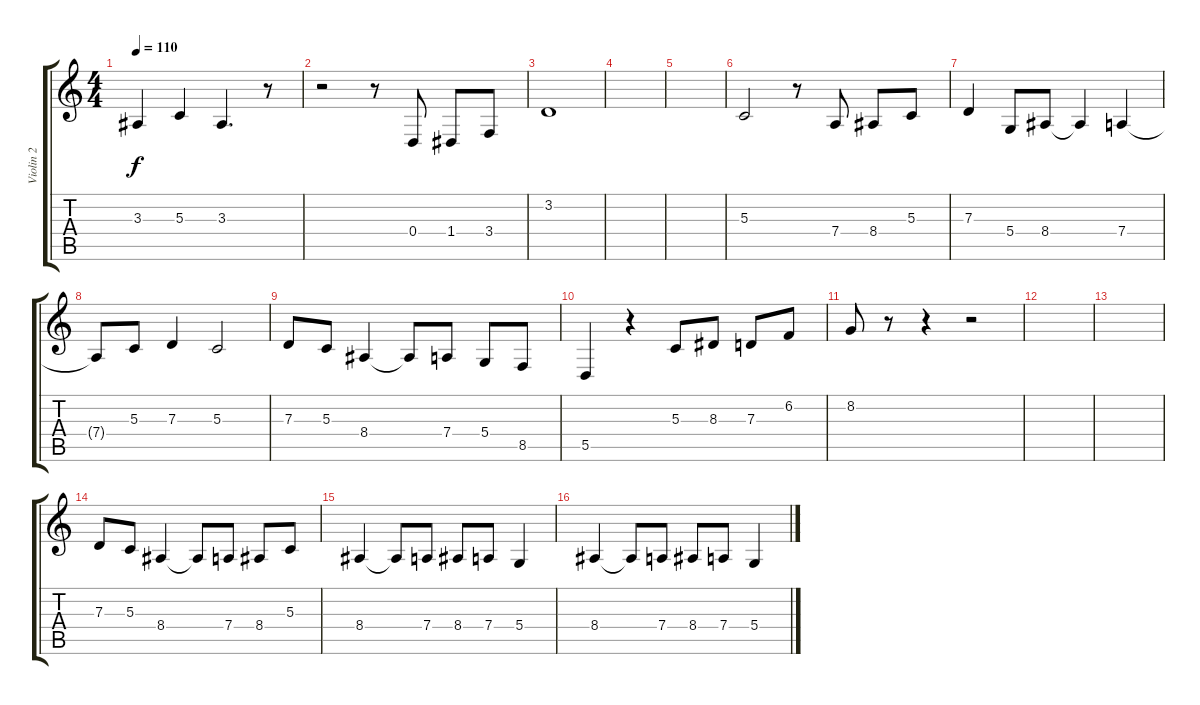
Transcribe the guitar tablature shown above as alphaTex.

\track ("Violin 2" "Violin 2") {instrument violin}
\staff {score tabs}
\tuning (E4 B3 G3 D3 A2 E2) {hide}
\ts (4 4)
\tempo 110
\clef g2
\ks c
3.3.4{dy f} 5.3.4 3.3.4{d} r.8 |
r.2 r.8 0.4.8 1.4.8 3.4.8 |
3.2.1{volume 0} |
|
|
5.3.2 r.8 7.4.8 8.4.8 5.3.8 |
7.3.4 5.4.8 8.4.8 8.4{t}.4 7.4.4 |
7.4{t}.8 5.3.8 7.3.4 5.3.2 |
7.3.8 5.3.8 8.4.4 8.4{t}.8 7.4.8 5.4.8 8.5.8 |
5.5.4 r.4 5.3.8 8.3.8 7.3.8 6.2.8 |
8.2.8 r.8 r.4 r.2 |
|
|
7.3.8 5.3.8 8.4.4 8.4{t}.8 7.4.8 8.4.8 5.3.8 |
8.4.4{volume 14} 8.4{t}.8 7.4.8 8.4.8 7.4.8 5.4.4 |
8.4.4 8.4{t}.8 7.4.8 8.4.8 7.4.8 5.4.4
